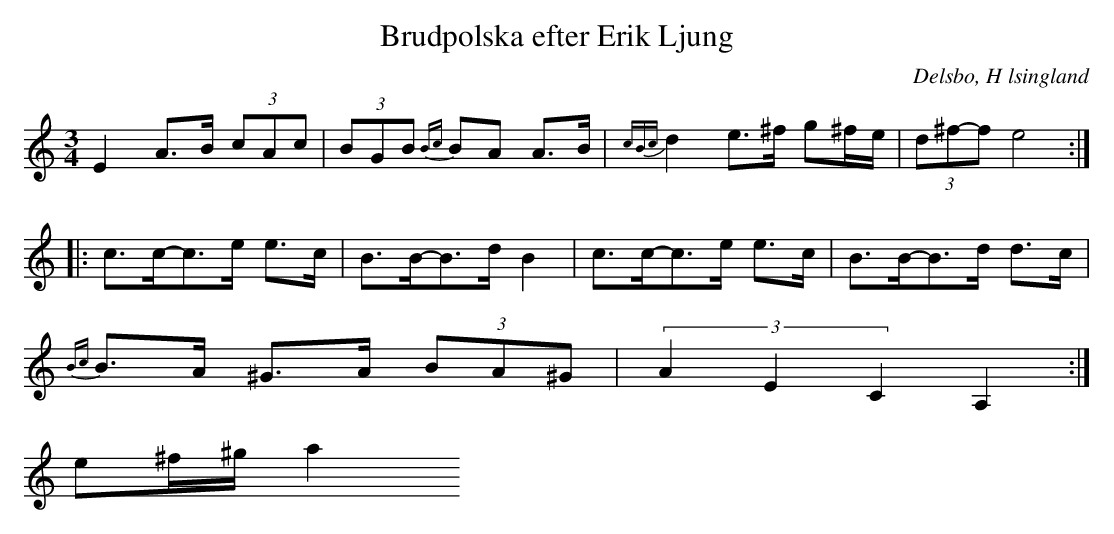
X:1
T: Brudpolska efter Erik Ljung
O: Delsbo, H lsingland
M: 3/4
L: 1/8
K: Am
E2 A>B (3cAc| (3BGB {Bc}BA A>B|{cBc}d2 e>^f g^f/e/|(3d^f-f e4 :|
|:c>c-c>e e>c|B>B-B>d B2|c>c-c>e e>c|B>B-B>d d>c|
{Bc}B>A ^G>A (3BA^G|(3A2E2C2 A,2:|
e^f/^g/ a2
